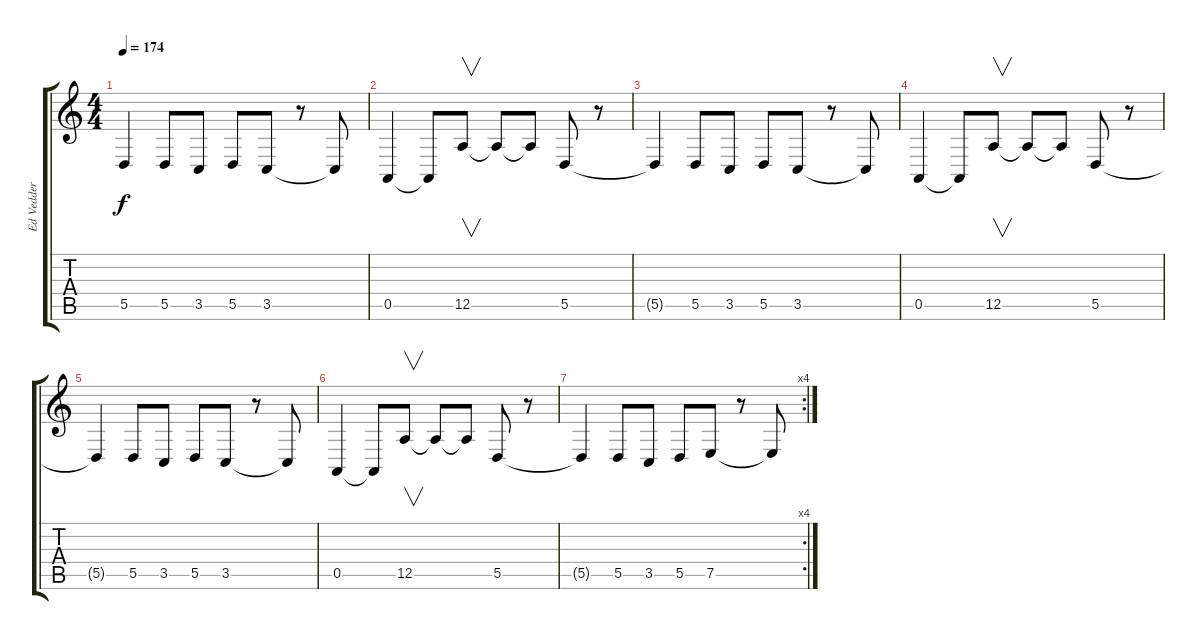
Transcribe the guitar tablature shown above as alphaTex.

\track ("Ed Vedder" "Ed Vedder") {instrument shanai}
\staff {score tabs}
\tuning (E4 B3 G3 D3 A2 E2) {hide}
\ts (4 4)
\tempo 174
\clef g2
\ks c
5.5{t}.4{dy f} 5.5.8 3.5.8 5.5.8 3.5.8 r.8 3.5{t}.8 |
0.5.4 0.5{t}.8 12.5.8{v} 12.5{t}.8 12.5{t}.8 5.5.8 r.8 |
5.5{t}.4 5.5.8 3.5.8 5.5.8 3.5.8 r.8 3.5{t}.8 |
0.5.4 0.5{t}.8 12.5.8{v} 12.5{t}.8 12.5{t}.8 5.5.8 r.8 |
5.5{t}.4 5.5.8 3.5.8 5.5.8 3.5.8 r.8 3.5{t}.8 |
0.5.4 0.5{t}.8 12.5.8{v} 12.5{t}.8 12.5{t}.8 5.5.8 r.8 |
\rc 4
5.5{t}.4 5.5.8 3.5.8 5.5.8 7.5.8 r.8 7.5{t}.8
